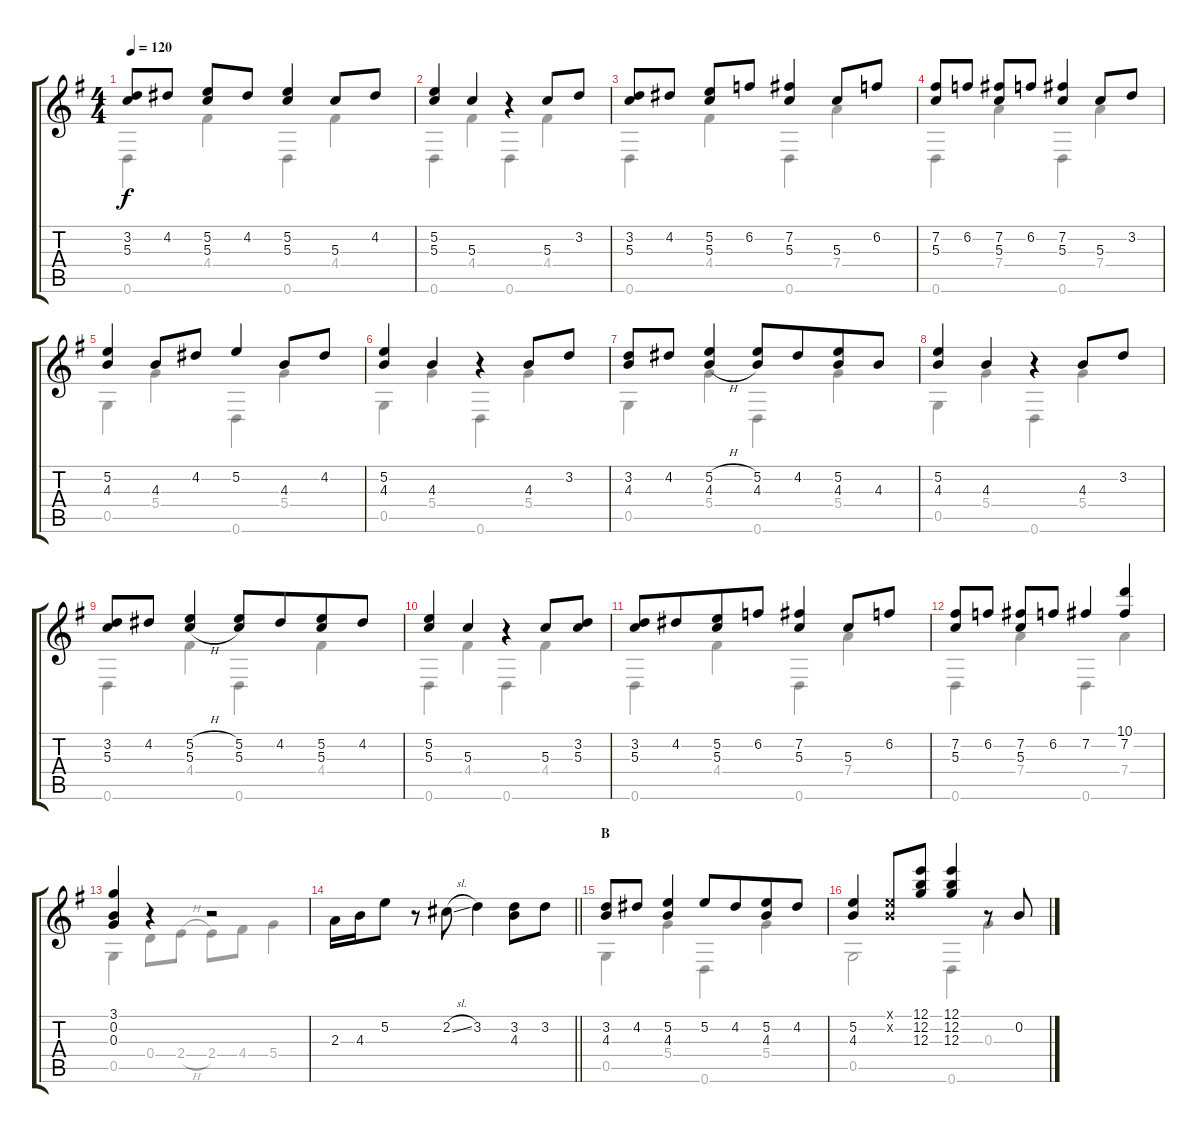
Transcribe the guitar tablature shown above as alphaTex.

\track "" {instrument acousticguitarsteel}
\staff {score tabs}
\tuning (E4 B3 G3 D3 G2 D2) {hide}
\voice
\ts (4 4)
\tempo 120
\clef g2
\ks g
(3.2 5.3).8{dy f} 4.2.8 (5.2 5.3).8 4.2.8 (5.2 5.3).4 5.3.8 4.2.8 |
(5.2 5.3).4 5.3.4 r.4 5.3.8 3.2.8 |
(3.2 5.3).8 4.2.8 (5.2 5.3).8 6.2.8 (7.2 5.3).4 5.3.8 6.2.8 |
(7.2 5.3).8 6.2.8 (7.2 5.3).8 6.2.8 (7.2 5.3).4 5.3.8 3.2.8 |
(5.2 4.3).4 4.3.8 4.2.8 5.2.4 4.3.8 4.2.8 |
(5.2 4.3).4 4.3.4 r.4 4.3.8 3.2.8 |
(3.2 4.3).8 4.2.8 (5.2{h} 4.3{h}).4 (5.2 4.3).8 4.2.8{beam merge} (5.2 4.3).8 4.3.8 |
(5.2 4.3).4 4.3.4 r.4 4.3.8 3.2.8 |
(3.2 5.3).8 4.2.8 (5.2{h} 5.3{h}).4 (5.2 5.3).8 4.2.8{beam merge} (5.2 5.3).8 4.2.8 |
(5.2 5.3).4 5.3.4 r.4 5.3.8 (3.2 5.3).8 |
(3.2 5.3).8 4.2.8{beam merge} (5.2 5.3).8 6.2.8 (7.2 5.3).4 5.3.8 6.2.8 |
(7.2 5.3).8 6.2.8 (7.2 5.3).8 6.2.8 7.2.4 (10.1 7.2).4 |
(3.1 0.2 0.3).4 r.4 r.2 |
\barLineRight lightlight
2.3.16 4.3.16 5.2.8 r.8 2.2{sl}.8 3.2.4 (3.2 4.3).8 3.2.8 |
\section ("" "B")
(3.2 4.3).8 4.2.8 (5.2 4.3).4 5.2.8 4.2.8{beam merge} (5.2 4.3).8 4.2.8 |
(5.2 4.3).4 (0.1{x} 0.2{x}).8 (12.1 12.2 12.3).8 (12.1 12.2 12.3).4 r.8 0.2.8
\voice
\clef g2
\ottava regular
\simile none
\ks g
0.6.4{dy f} 4.4.4 0.6.4 4.4.4 |
0.6.4 4.4.4 0.6.4 4.4.4 |
0.6.4 4.4.4 0.6.4 7.4.4 |
0.6.4 7.4.4 0.6.4 7.4.4 |
0.5.4 5.4.4 0.6.4 5.4.4 |
0.5.4 5.4.4 0.6.4 5.4.4 |
0.5.4 5.4.4 0.6.4 5.4.4 |
0.5.4 5.4.4 0.6.4 5.4.4 |
0.6.4 4.4.4 0.6.4 4.4.4 |
0.6.4 4.4.4 0.6.4 4.4.4 |
0.6.4 4.4.4 0.6.4 7.4.4 |
0.6.4 7.4.4 0.6.4 7.4.4 |
0.5.4 0.4.8 2.4{h}.8 2.4.8 4.4.8 5.4.4 |
\barLineRight lightlight
|
0.5.4 5.4.4 0.6.4 5.4.4 |
0.5.2 0.6.4 0.3.4
